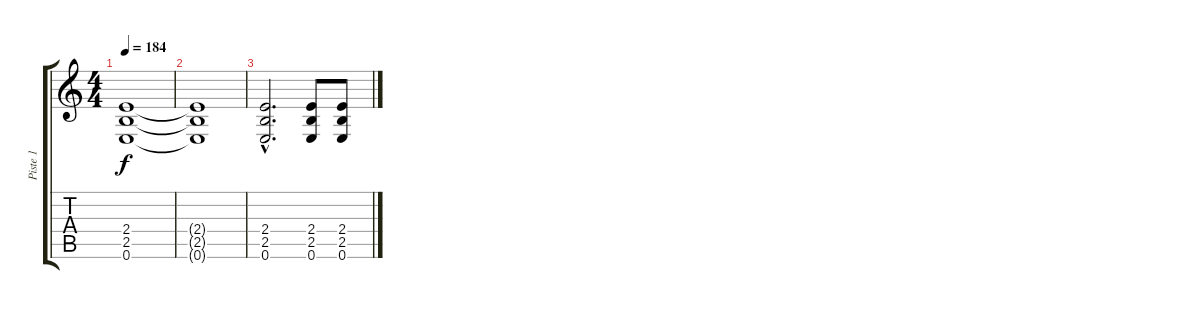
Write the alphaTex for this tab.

\track ("Piste 1" "Piste 1") {instrument distortionguitar}
\staff {score tabs}
\tuning (E4 B3 G3 D3 A2 E2) {hide}
\ts (4 4)
\tempo 184
\clef g2
\ks c
(2.4{t} 2.5{t} 0.6{t}).1{dy f} |
(2.4{t} 2.5{t} 0.6{t}).1 |
(2.4{hac} 2.5{hac} 0.6{hac}).2{d} (2.4 2.5 0.6).8 (2.4 2.5 0.6).8
